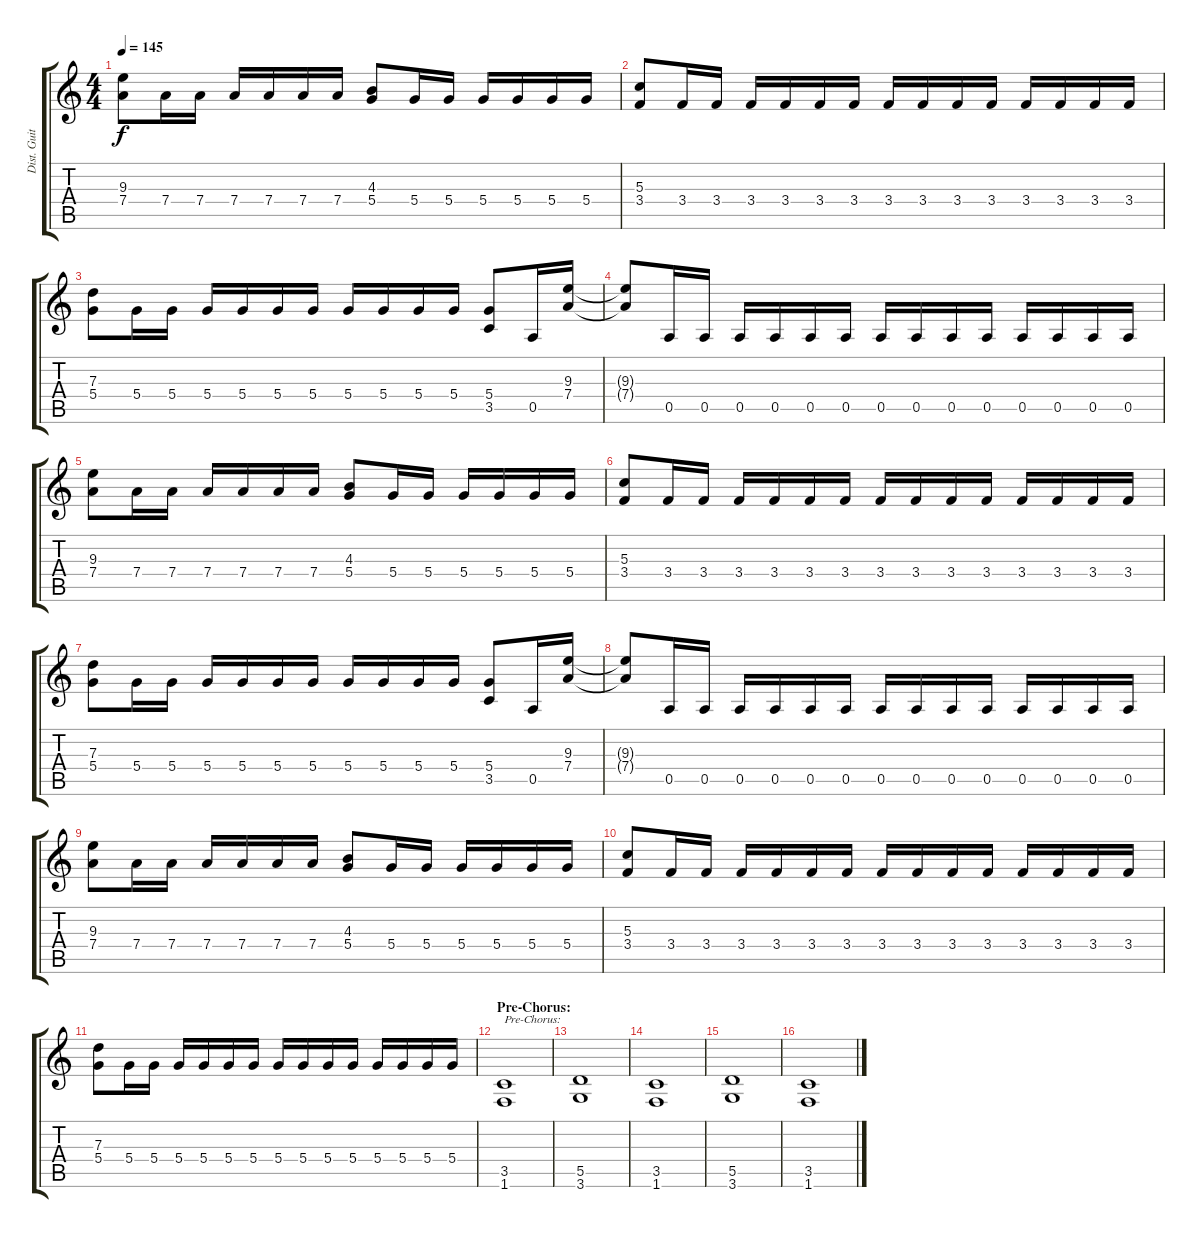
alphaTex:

\track ("Dist. Guitar 2" "Dist. Guit") {instrument distortionguitar}
\staff {score tabs}
\tuning (E4 B3 G3 D3 A2 E2) {hide}
\ts (4 4)
\tempo 145
\clef g2
\ks c
(9.3 7.4).8{dy f} 7.4.16 7.4.16 7.4.16 7.4.16 7.4.16 7.4.16 (4.3 5.4).8 5.4.16 5.4.16 5.4.16 5.4.16 5.4.16 5.4.16 |
(5.3 3.4).8 3.4.16 3.4.16 3.4.16 3.4.16 3.4.16 3.4.16 3.4.16 3.4.16 3.4.16 3.4.16 3.4.16 3.4.16 3.4.16 3.4.16 |
(7.3 5.4).8 5.4.16 5.4.16 5.4.16 5.4.16 5.4.16 5.4.16 5.4.16 5.4.16 5.4.16 5.4.16 (5.4 3.5).8 0.5.16 (9.3 7.4).16 |
(9.3{t} 7.4{t}).8 0.5.16 0.5.16 0.5.16 0.5.16 0.5.16 0.5.16 0.5.16 0.5.16 0.5.16 0.5.16 0.5.16 0.5.16 0.5.16 0.5.16 |
(9.3 7.4).8 7.4.16 7.4.16 7.4.16 7.4.16 7.4.16 7.4.16 (4.3 5.4).8 5.4.16 5.4.16 5.4.16 5.4.16 5.4.16 5.4.16 |
(5.3 3.4).8 3.4.16 3.4.16 3.4.16 3.4.16 3.4.16 3.4.16 3.4.16 3.4.16 3.4.16 3.4.16 3.4.16 3.4.16 3.4.16 3.4.16 |
(7.3 5.4).8 5.4.16 5.4.16 5.4.16 5.4.16 5.4.16 5.4.16 5.4.16 5.4.16 5.4.16 5.4.16 (5.4 3.5).8 0.5.16 (9.3 7.4).16 |
(9.3{t} 7.4{t}).8 0.5.16 0.5.16 0.5.16 0.5.16 0.5.16 0.5.16 0.5.16 0.5.16 0.5.16 0.5.16 0.5.16 0.5.16 0.5.16 0.5.16 |
(9.3 7.4).8 7.4.16 7.4.16 7.4.16 7.4.16 7.4.16 7.4.16 (4.3 5.4).8 5.4.16 5.4.16 5.4.16 5.4.16 5.4.16 5.4.16 |
(5.3 3.4).8 3.4.16 3.4.16 3.4.16 3.4.16 3.4.16 3.4.16 3.4.16 3.4.16 3.4.16 3.4.16 3.4.16 3.4.16 3.4.16 3.4.16 |
(7.3 5.4).8 5.4.16 5.4.16 5.4.16 5.4.16 5.4.16 5.4.16 5.4.16 5.4.16 5.4.16 5.4.16 5.4.16 5.4.16 5.4.16 5.4.16 |
\section ("" "Pre-Chorus:")
(3.5 1.6).1{txt "Pre-Chorus:"} |
(5.5 3.6).1 |
(3.5 1.6).1 |
(5.5 3.6).1 |
(3.5 1.6).1
